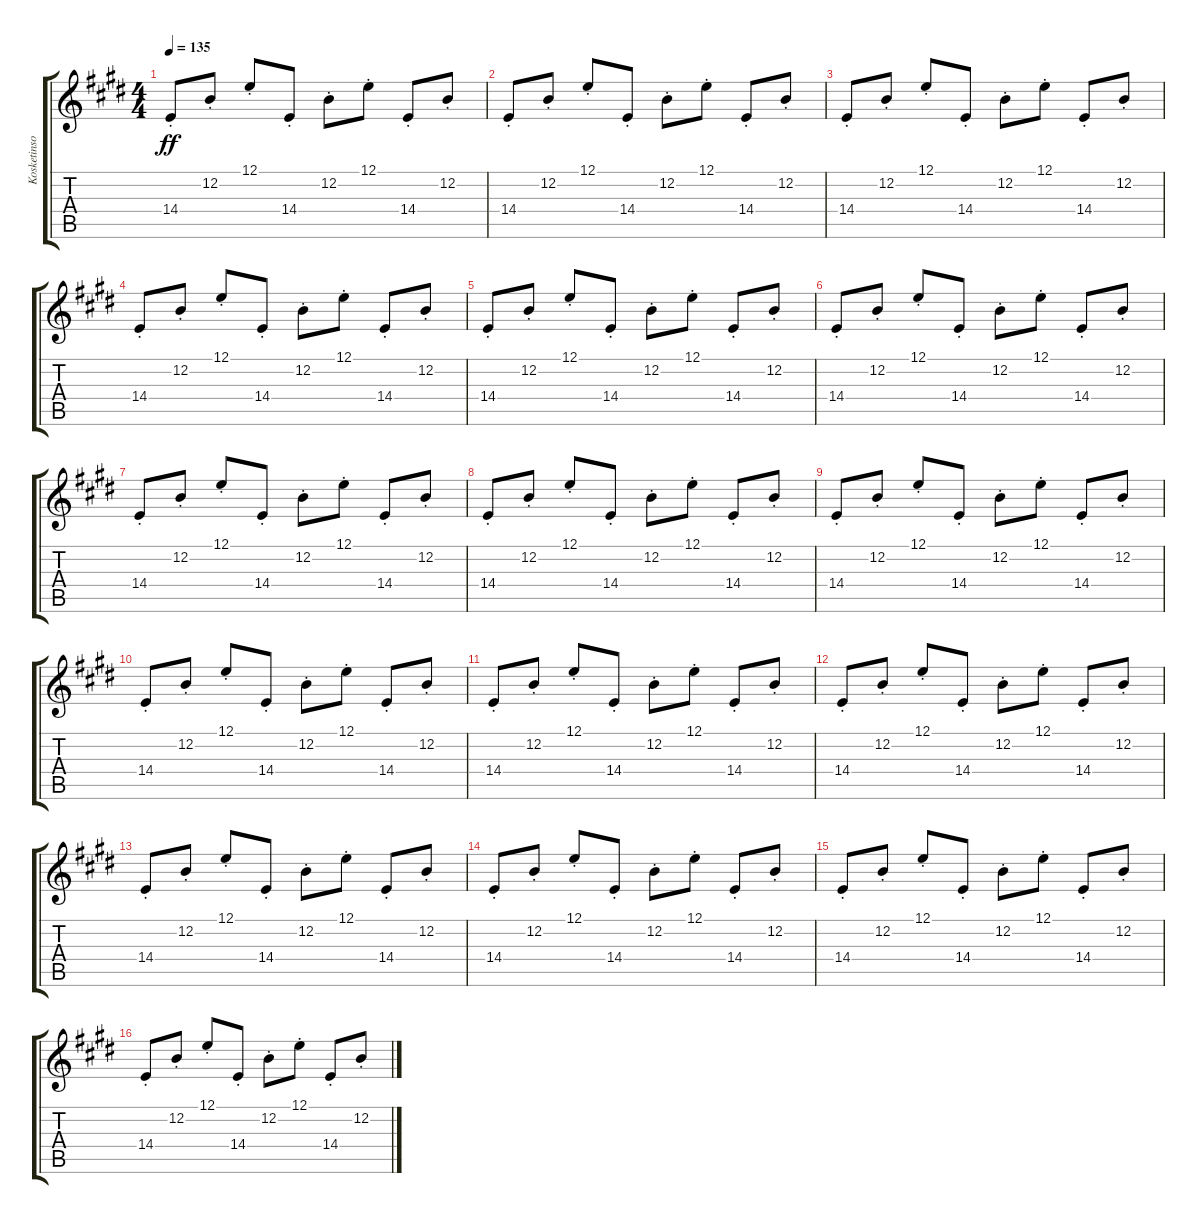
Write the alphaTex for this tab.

\track ("Kosketinsoittimet" "Kosketinso") {instrument pad3polysynth}
\staff {score tabs}
\tuning (E4 B3 G3 D3 A2 E2) {hide}
\ts (4 4)
\tempo 135
\clef g2
\ks e
14.4{st}.8{dy ff} 12.2{st}.8 12.1{st}.8 14.4{st}.8 12.2{st}.8 12.1{st}.8 14.4{st}.8 12.2{st}.8 |
14.4{st}.8 12.2{st}.8 12.1{st}.8 14.4{st}.8 12.2{st}.8 12.1{st}.8 14.4{st}.8 12.2{st}.8 |
14.4{st}.8 12.2{st}.8 12.1{st}.8 14.4{st}.8 12.2{st}.8 12.1{st}.8 14.4{st}.8 12.2{st}.8 |
14.4{st}.8 12.2{st}.8 12.1{st}.8 14.4{st}.8 12.2{st}.8 12.1{st}.8 14.4{st}.8 12.2{st}.8 |
14.4{st}.8 12.2{st}.8 12.1{st}.8 14.4{st}.8 12.2{st}.8 12.1{st}.8 14.4{st}.8 12.2{st}.8 |
14.4{st}.8 12.2{st}.8 12.1{st}.8 14.4{st}.8 12.2{st}.8 12.1{st}.8 14.4{st}.8 12.2{st}.8 |
14.4{st}.8 12.2{st}.8 12.1{st}.8 14.4{st}.8 12.2{st}.8 12.1{st}.8 14.4{st}.8 12.2{st}.8 |
14.4{st}.8 12.2{st}.8 12.1{st}.8 14.4{st}.8 12.2{st}.8 12.1{st}.8 14.4{st}.8 12.2{st}.8 |
14.4{st}.8 12.2{st}.8 12.1{st}.8 14.4{st}.8 12.2{st}.8 12.1{st}.8 14.4{st}.8 12.2{st}.8 |
14.4{st}.8 12.2{st}.8 12.1{st}.8 14.4{st}.8 12.2{st}.8 12.1{st}.8 14.4{st}.8 12.2{st}.8 |
14.4{st}.8 12.2{st}.8 12.1{st}.8 14.4{st}.8 12.2{st}.8 12.1{st}.8 14.4{st}.8 12.2{st}.8 |
14.4{st}.8 12.2{st}.8 12.1{st}.8 14.4{st}.8 12.2{st}.8 12.1{st}.8 14.4{st}.8 12.2{st}.8 |
14.4{st}.8 12.2{st}.8 12.1{st}.8 14.4{st}.8 12.2{st}.8 12.1{st}.8 14.4{st}.8 12.2{st}.8 |
14.4{st}.8 12.2{st}.8 12.1{st}.8 14.4{st}.8 12.2{st}.8 12.1{st}.8 14.4{st}.8 12.2{st}.8 |
14.4{st}.8 12.2{st}.8 12.1{st}.8 14.4{st}.8 12.2{st}.8 12.1{st}.8 14.4{st}.8 12.2{st}.8 |
14.4{st}.8 12.2{st}.8 12.1{st}.8 14.4{st}.8 12.2{st}.8 12.1{st}.8 14.4{st}.8 12.2{st}.8
